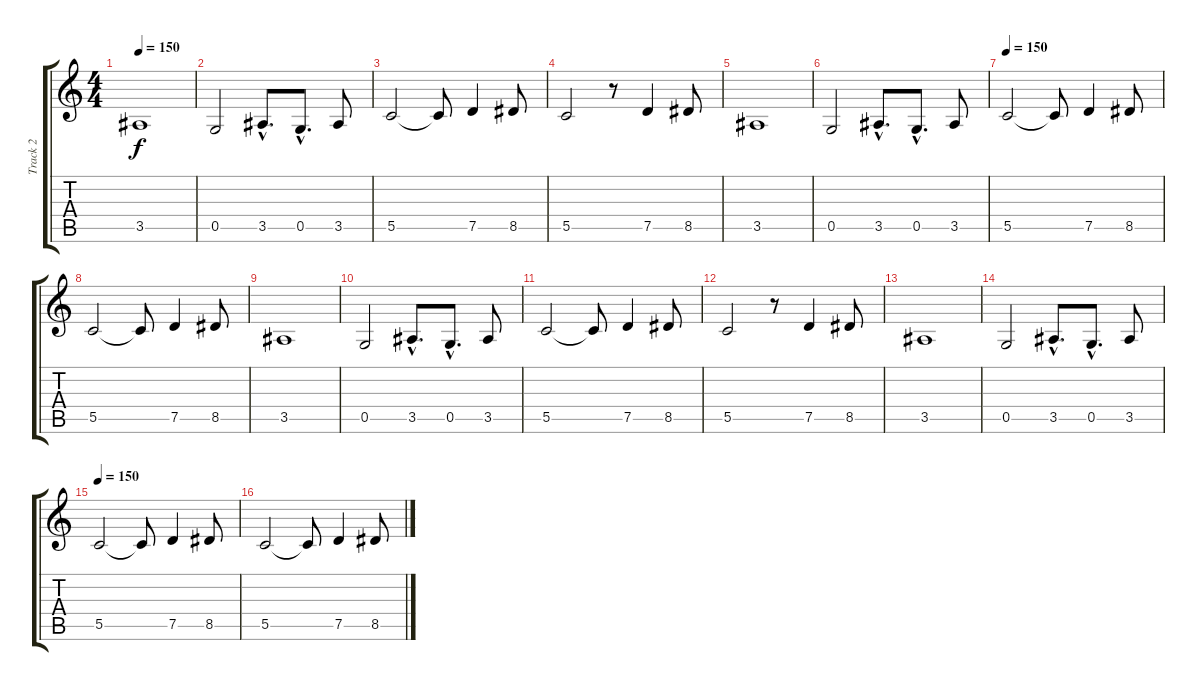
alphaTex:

\track ("Track 2" "Track 2") {instrument overdrivenguitar}
\staff {score tabs}
\tuning (D4 A3 F3 C3 G2 C2) {hide}
\ts (4 4)
\tempo 150
\clef g2
\ks c
3.5.1{dy f} |
0.5.2 3.5{hac}.8{d} 0.5{hac}.8{d} 3.5.8 |
5.5.2 5.5{t}.8 7.5.4 8.5.8 |
5.5.2 r.8 7.5.4 8.5.8 |
3.5.1 |
0.5.2 3.5{hac}.8{d} 0.5{hac}.8{d} 3.5.8 |
\tempo 150
5.5.2 5.5{t}.8 7.5.4 8.5.8 |
5.5.2 5.5{t}.8 7.5.4 8.5.8 |
3.5.1 |
0.5.2 3.5{hac}.8{d} 0.5{hac}.8{d} 3.5.8 |
5.5.2 5.5{t}.8 7.5.4 8.5.8 |
5.5.2 r.8 7.5.4 8.5.8 |
3.5.1 |
0.5.2 3.5{hac}.8{d} 0.5{hac}.8{d} 3.5.8 |
\tempo 150
5.5.2 5.5{t}.8 7.5.4 8.5.8 |
5.5.2 5.5{t}.8 7.5.4 8.5.8
